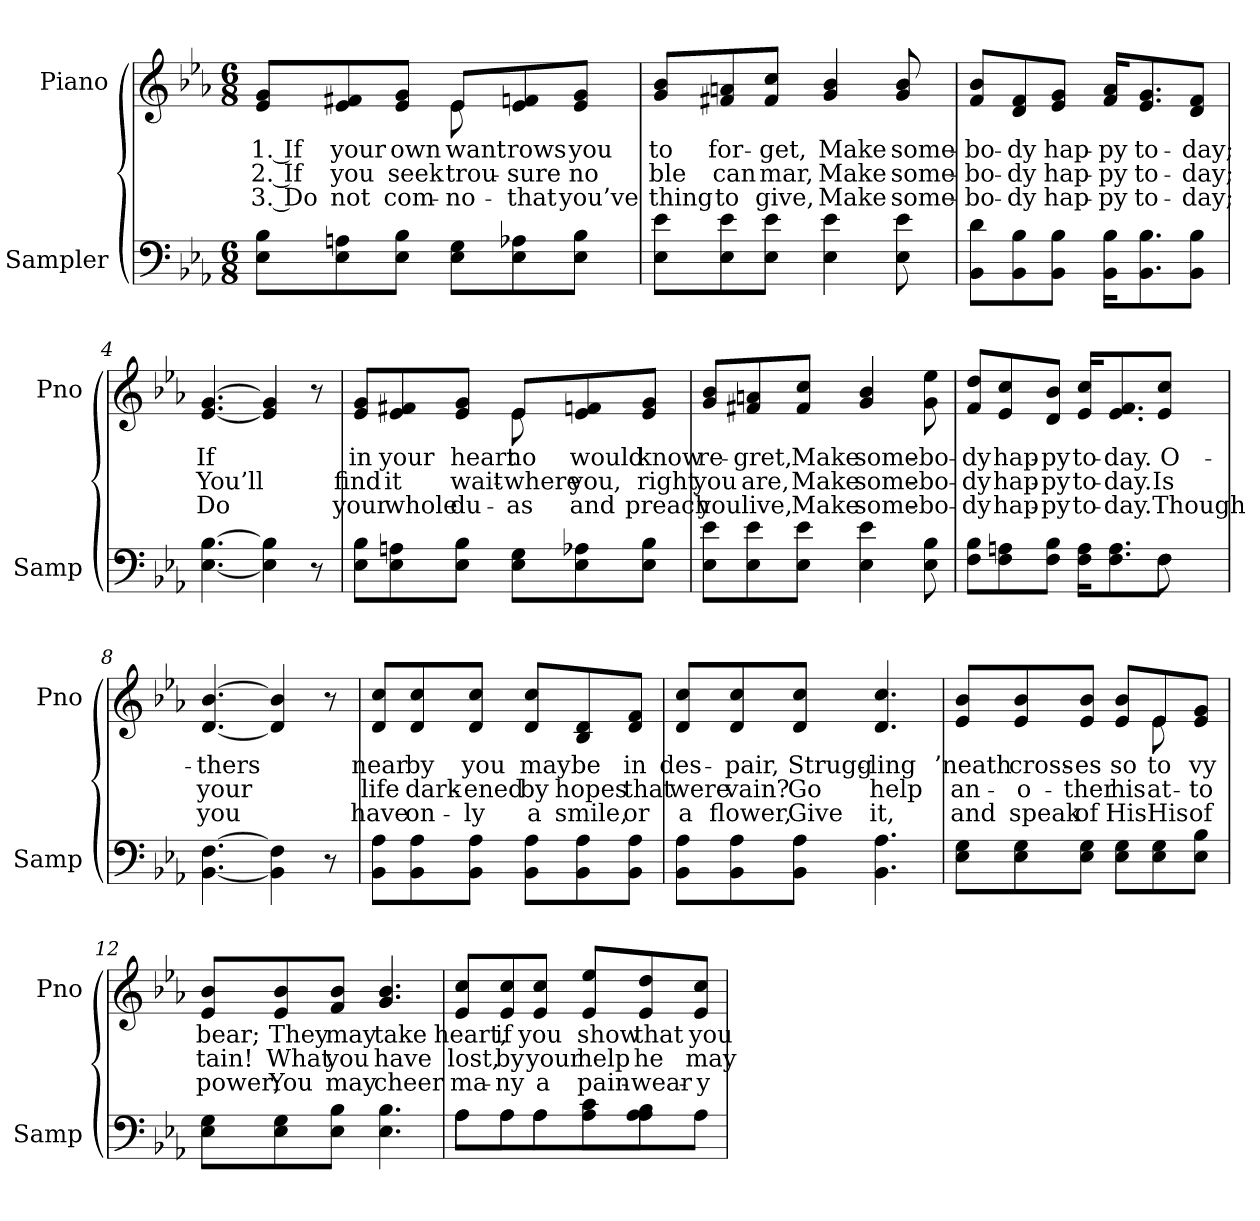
**kern	**kern	**text	**text	**text
*part2	*part1	*part1	*part1	*part1
*staff2	*staff1	*staff1	*staff1	*staff1
*I"Sampler	*I"Piano	*	*	*
*I'Samp	*I'Pno	*	*	*
*clefF4	*clefG2	*	*	*
*k[b-e-a-]	*k[b-e-a-]	*	*	*
*E-:	*E-:	*	*	*
*M6/8	*M6/8	*	*	*
=1	=1	=1	=1	=1
*	*^	*	*	*
8E-\ 8B-\L	8e-/ 8g/L	4.ryy	1. If	2. If	3. Do
8E-\ 8An\	8e-/ 8f#X/	.	your	you	not
8E-\ 8B-\J	8e-/ 8g/J	.	own	seek	com-
8E-\ 8G\L	8e-/L	8e-	want	trou-	no-
8E-\ 8A-X\	8e-/ 8fn/	4ryy	-rows	-sure	that
8E-\ 8B-\J	8e-/ 8g/J	.	you	no	you’ve
*	*v	*v	*	*	*
=2	=2	=2	=2	=2
8E-\ 8e-\L	8g/ 8b-/L	to	-ble	-thing
8E-\ 8e-\	8f#X/ 8an/	for-	can	to
8E-\ 8e-\J	8f#/ 8cc/J	-get,	mar,	give,
4E- 4e-	4g 4b-	Make	Make	Make
8E- 8e-	8g 8b-	some-	some-	some-
=3	=3	=3	=3	=3
8BB-\ 8d\L	8f/ 8b-/L	-bo-	-bo-	-bo-
8BB-\ 8B-\	8d/ 8f/	-dy	-dy	-dy
8BB-\ 8B-\J	8e-/ 8g/J	hap-	hap-	hap-
16BB-\ 16B-\KL	16f/ 16a-/KL	-py	-py	-py
8.BB-\ 8.B-\	8.e-/ 8.g/	to-	to-	to-
8BB-\ 8B-\J	8d/ 8f/J	-day;	-day;	-day;
=4	=4	=4	=4	=4
[4.E- [4.B-	[4.e- [4.g	If	You’ll	Do
4E-] 4B-]	4e-] 4g]	.	.	.
8r	8r	.	.	.
=5	=5	=5	=5	=5
*	*^	*	*	*
8E-\ 8B-\L	8e-/ 8g/L	4.ryy	in	find	your
8E-\ 8An\	8e-/ 8f#X/	.	your	it	whole
8E-\ 8B-\J	8e-/ 8g/J	.	heart	wait-	du-
8E-\ 8G\L	8e-/L	8e-	no	where	as
8E-\ 8A-X\	8e-/ 8fn/	4ryy	would	you,	and
8E-\ 8B-\J	8e-/ 8g/J	.	know	right	preach
*	*v	*v	*	*	*
=6	=6	=6	=6	=6
8E-\ 8e-\L	8g/ 8b-/L	re-	you	you
8E-\ 8e-\	8f#X/ 8an/	-gret,	are,	live,
8E-\ 8e-\J	8f#/ 8cc/J	Make	Make	Make
4E- 4e-	4g 4b-	some-	some-	some-
8E- 8B-	8g 8ee-	-bo-	-bo-	-bo-
=7	=7	=7	=7	=7
*^	*	*	*	*
8F\ 8B-\L	8ryy	8f/ 8dd/L	-dy	-dy	-dy
*v	*v	*	*	*	*
8F\ 8An\	8e-/ 8cc/	hap-	hap-	hap-
8F\ 8B-\J	8d/ 8b-/J	-py	-py	-py
16F\ 16A\KL	16e-/ 16cc/KL	to-	to-	to-
8.F\ 8.A\	8.e-/ 8.f/	-day.	-day.	-day.
*^	*	*	*	*
8F\J	8F	8e-/ 8cc/J	O-	Is	Though
*v	*v	*	*	*	*
=8	=8	=8	=8	=8
[4.BB- [4.F	[4.d [4.b-	-thers	your	you
4BB-] 4F]	4d] 4b-]	.	.	.
8r	8r	.	.	.
=9	=9	=9	=9	=9
8BB-\ 8A-\L	8d/ 8cc/L	near	life	have
8BB-\ 8A-\	8d/ 8cc/	by	dark-	on-
8BB-\ 8A-\J	8d/ 8cc/J	you	-ened	-ly
8BB-\ 8A-\L	8d/ 8cc/L	may	by	a
8BB-\ 8A-\	8B-/ 8d/	be	hopes	smile,
8BB-\ 8A-\J	8d/ 8f/J	in	that	or
=10	=10	=10	=10	=10
8BB-\ 8A-\L	8d/ 8cc/L	des-	were	a
8BB-\ 8A-\	8d/ 8cc/	-pair,	vain?	flower,
8BB-\ 8A-\J	8d/ 8cc/J	Strugg-	Go	Give
4.BB- 4.A-	4.d 4.cc	-ling	help	it,
=11	=11	=11	=11	=11
*	*^	*	*	*
8E-\ 8G\L	8e-/ 8b-/L	2ryy	’neath	an-	and
8E-\ 8G\	8e-/ 8b-/	.	cross-	-o-	speak
8E-\ 8G\J	8e-/ 8b-/J	.	-es	-ther	of
8E-\ 8G\L	8e-/ 8b-/L	.	so	his	His
8E-\ 8G\	8e-/	8e-	to	at-	His
8E-\ 8B-\J	8e-/ 8g/J	8ryy	-vy	to	of
*	*v	*v	*	*	*
=12	=12	=12	=12	=12
8E-\ 8G\L	8e-/ 8b-/L	bear;	-tain!	power;
8E-\ 8G\	8e-/ 8b-/	They	What	You
8E-\ 8B-\J	8f/ 8b-/J	may	you	may
4.E- 4.B-	4.g 4.b-	take	have	cheer
=13	=13	=13	=13	=13
*^	*	*	*	*
8A-\L	8A-\L	8e-/ 8cc/L	heart,	lost,	ma-
8A-\	8A-\J	8e-/ 8cc/	if	by	-ny
8A-\J	8A-\L	8e-/ 8cc/J	you	your	a
8A-\ 8c\L	8ryy	8e-/ 8ee-/L	show	help	pain-
8A-\ 8B-\	8A-\J	8e-/ 8dd/	that	he	-wear-
8A-\J	8ryy	8e-/ 8cc/J	you	may	-y
*v	*v	*	*	*	*
=	=	=	=	=
*-	*-	*-	*-	*-
